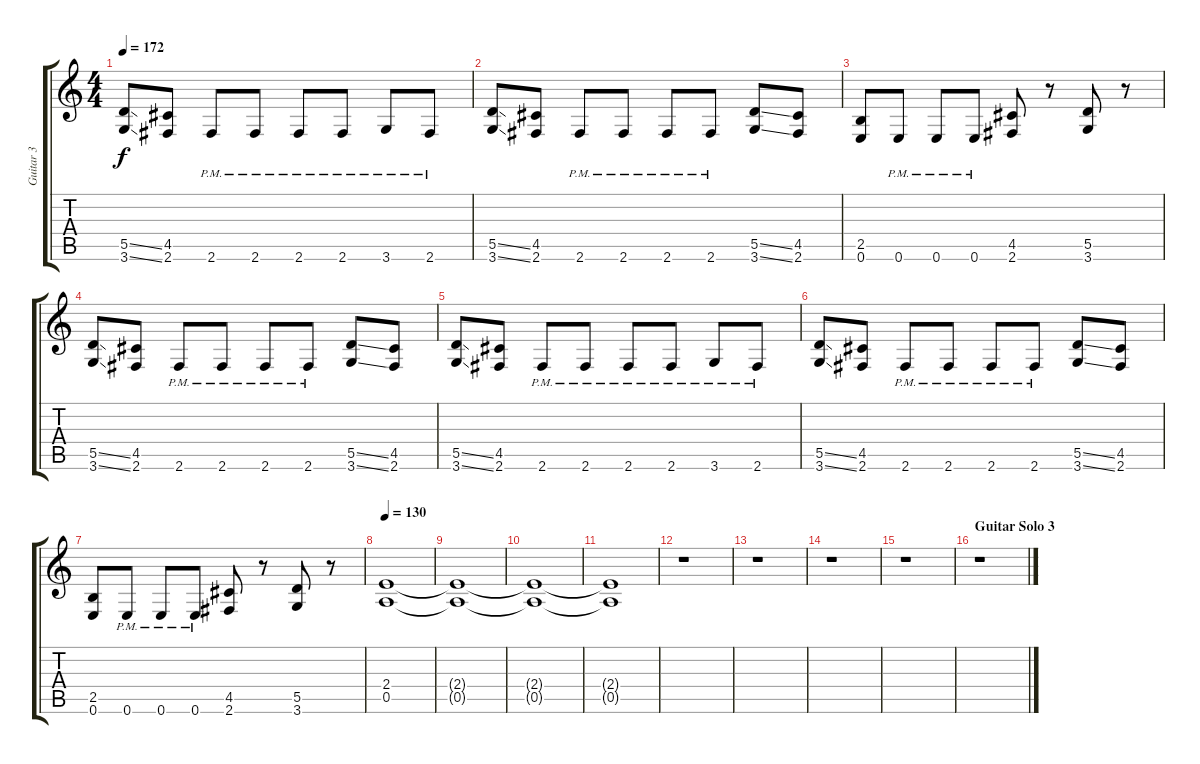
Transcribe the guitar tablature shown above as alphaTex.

\track ("Guitar 3" "Guitar 3") {instrument distortionguitar}
\staff {score tabs}
\tuning (E4 B3 G3 D3 A2 E2) {hide}
\ts (4 4)
\tempo 172
\clef g2
\ks c
(5.5{ss} 3.6{ss}).8{dy f} (4.5 2.6).8 2.6{pm}.8 2.6{pm}.8 2.6{pm}.8 2.6{pm}.8 3.6{pm}.8 2.6{pm}.8 |
(5.5{ss} 3.6{ss}).8 (4.5 2.6).8 2.6{pm}.8 2.6{pm}.8 2.6{pm}.8 2.6{pm}.8 (5.5{ss} 3.6{ss}).8 (4.5 2.6).8 |
(2.5 0.6).8 0.6{pm}.8 0.6{pm}.8 0.6{pm}.8 (4.5 2.6).8 r.8 (5.5 3.6).8 r.8 |
(5.5{ss} 3.6{ss}).8 (4.5 2.6).8 2.6{pm}.8 2.6{pm}.8 2.6{pm}.8 2.6{pm}.8 (5.5{ss} 3.6{ss}).8 (4.5 2.6).8 |
(5.5{ss} 3.6{ss}).8 (4.5 2.6).8 2.6{pm}.8 2.6{pm}.8 2.6{pm}.8 2.6{pm}.8 3.6{pm}.8 2.6{pm}.8 |
(5.5{ss} 3.6{ss}).8 (4.5 2.6).8 2.6{pm}.8 2.6{pm}.8 2.6{pm}.8 2.6{pm}.8 (5.5{ss} 3.6{ss}).8 (4.5 2.6).8 |
(2.5 0.6).8 0.6{pm}.8 0.6{pm}.8 0.6{pm}.8 (4.5 2.6).8 r.8 (5.5 3.6).8 r.8 |
\section ("" "")
\tempo 130
(2.4 0.5).1{volume 0} |
(2.4{t} 0.5{t}).1 |
(2.4{t} 0.5{t}).1 |
(2.4{t} 0.5{t}).1 |
r.1 |
r.1 |
r.1 |
r.1 |
\section ("" "Guitar Solo 3")
r.1
